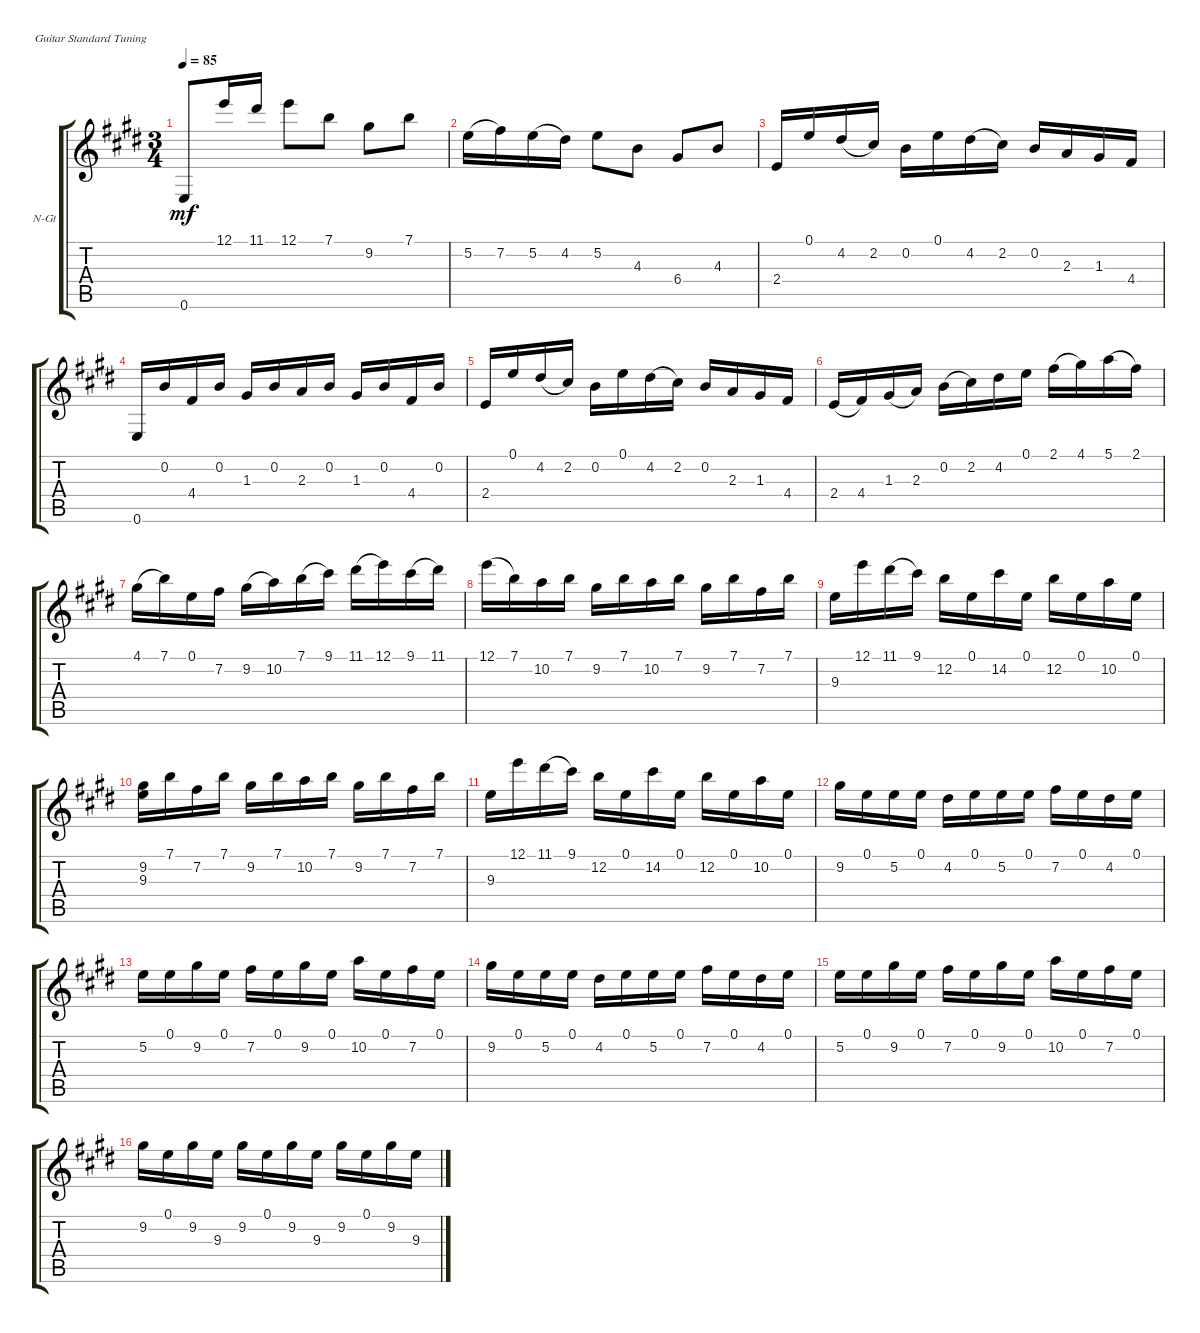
\defaultSystemsLayout 4
\bracketExtendMode groupsimilarinstruments
\firstSystemTrackNameOrientation horizontal
\otherSystemsTrackNameOrientation horizontal
\track ("Nylon Guitar" "N-Gt") {instrument acousticguitarnylon}
\staff {score tabs}
\tuning (E4 B3 G3 D3 A2 E2)
\ts (3 4)
\tempo 85
\clef g2
\ks e
0.6.8{dy mf instrument acousticguitarnylon} 12.1.16 11.1.16 12.1.8 7.1.8 9.2.8 7.1.8 |
5.2.16{legatoorigin} 7.2.16 5.2.16{legatoorigin} 4.2.16 5.2.8 4.3.8 6.4.8 4.3.8 |
2.4.16 0.1.16 4.2.16{legatoorigin} 2.2.16 0.2.16 0.1.16 4.2.16{legatoorigin} 2.2.16 0.2.16 2.3.16 1.3.16 4.4.16 |
0.6.16 0.2.16 4.4.16 0.2.16 1.3.16 0.2.16 2.3.16 0.2.16 1.3.16 0.2.16 4.4.16 0.2.16 |
2.4.16 0.1.16 4.2.16{legatoorigin} 2.2.16 0.2.16 0.1.16 4.2.16{legatoorigin} 2.2.16 0.2.16 2.3.16 1.3.16 4.4.16 |
2.4.16{legatoorigin} 4.4.16 1.3.16{legatoorigin} 2.3.16 0.2.16{legatoorigin} 2.2.16 4.2.16 0.1.16 2.1.16{legatoorigin} 4.1.16 5.1.16{legatoorigin} 2.1.16 |
4.1.16{legatoorigin} 7.1.16 0.1.16 7.2.16 9.2.16{legatoorigin} 10.2.16 7.1.16{legatoorigin} 9.1.16 11.1.16{legatoorigin} 12.1.16 9.1.16{legatoorigin} 11.1.16 |
12.1.16{legatoorigin} 7.1.16 10.2.16 7.1.16 9.2.16 7.1.16 10.2.16 7.1.16 9.2.16 7.1.16 7.2.16 7.1.16 |
9.3.16 12.1.16 11.1.16{legatoorigin} 9.1.16 12.2.16 0.1.16 14.2.16 0.1.16 12.2.16 0.1.16 10.2.16 0.1.16 |
(9.2 9.3).16 7.1.16 7.2.16 7.1.16 9.2.16 7.1.16 10.2.16 7.1.16 9.2.16 7.1.16 7.2.16 7.1.16 |
9.3.16 12.1.16 11.1.16{legatoorigin} 9.1.16 12.2.16 0.1.16 14.2.16 0.1.16 12.2.16 0.1.16 10.2.16 0.1.16 |
9.2.16 0.1.16 5.2.16 0.1.16 4.2.16 0.1.16 5.2.16 0.1.16 7.2.16 0.1.16 4.2.16 0.1.16 |
5.2.16 0.1.16 9.2.16 0.1.16 7.2.16 0.1.16 9.2.16 0.1.16 10.2.16 0.1.16 7.2.16 0.1.16 |
9.2.16 0.1.16 5.2.16 0.1.16 4.2.16 0.1.16 5.2.16 0.1.16 7.2.16 0.1.16 4.2.16 0.1.16 |
5.2.16 0.1.16 9.2.16 0.1.16 7.2.16 0.1.16 9.2.16 0.1.16 10.2.16 0.1.16 7.2.16 0.1.16 |
9.2.16 0.1.16 9.2.16 9.3.16 9.2.16 0.1.16 9.2.16 9.3.16 9.2.16 0.1.16 9.2.16 9.3.16
